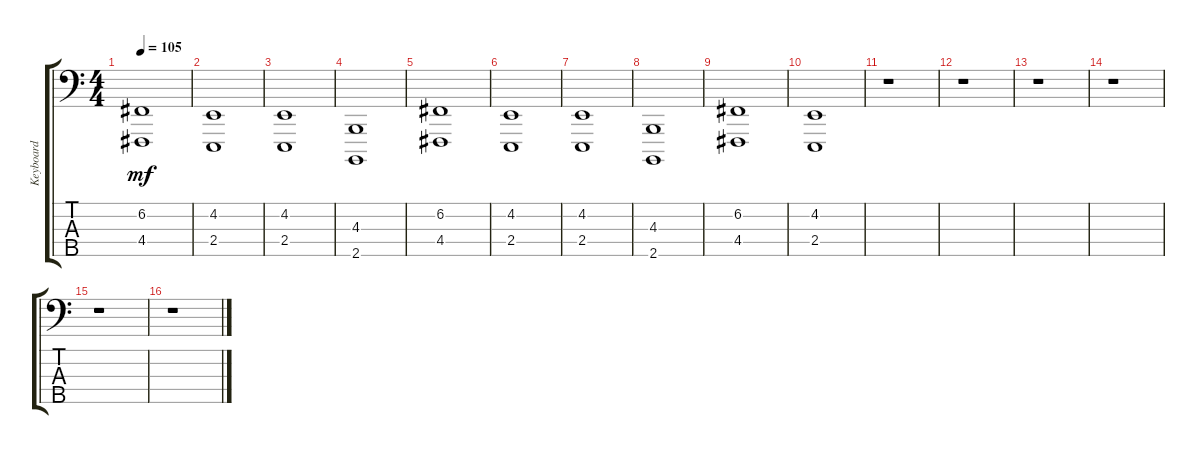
\track ("Keyboard" "Keyboard") {instrument pad3polysynth}
\staff {score tabs}
\tuning (F2 C2 G1 D1 A0) {hide}
\ts (4 4)
\tempo 105
\clef f4
\ks c
(6.2 4.4).1{dy mf} |
(4.2 2.4).1 |
(4.2 2.4).1 |
(4.3 2.5).1 |
(6.2 4.4).1 |
(4.2 2.4).1 |
(4.2 2.4).1 |
(4.3 2.5).1 |
(6.2 4.4).1 |
(4.2 2.4).1 |
r.1 |
r.1 |
r.1 |
r.1 |
r.1 |
r.1
